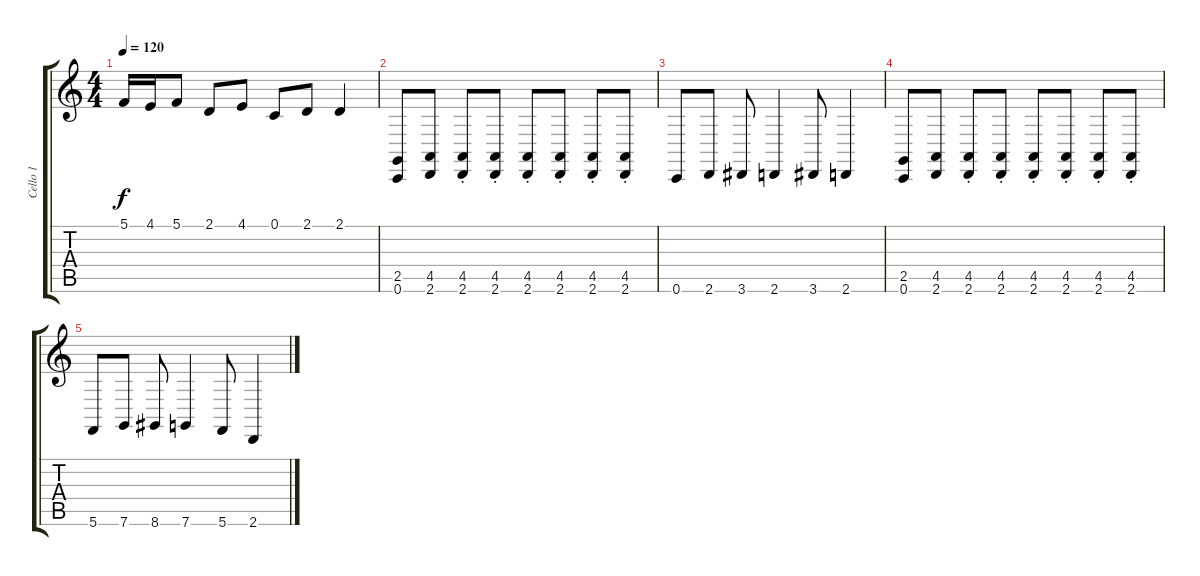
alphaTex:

\track ("Cello 1" "Cello 1") {instrument cello}
\staff {score tabs}
\tuning (C4 G3 Eb3 Bb2 F2 C2) {hide}
\ts (4 4)
\tempo 120
\clef g2
\ks c
5.1.16{dy f} 4.1.16 5.1.8 2.1.8 4.1.8 0.1.8 2.1.8 2.1.4 |
(2.5 0.6).8 (4.5 2.6).8 (4.5{st} 2.6{st}).8 (4.5{st} 2.6{st}).8 (4.5{st} 2.6{st}).8 (4.5{st} 2.6{st}).8 (4.5{st} 2.6{st}).8 (4.5{st} 2.6{st}).8 |
0.6.8 2.6.8 3.6.8 2.6.4 3.6.8 2.6.4 |
(2.5 0.6).8 (4.5 2.6).8 (4.5{st} 2.6{st}).8 (4.5{st} 2.6{st}).8 (4.5{st} 2.6{st}).8 (4.5{st} 2.6{st}).8 (4.5{st} 2.6{st}).8 (4.5{st} 2.6{st}).8 |
5.6.8 7.6.8 8.6.8 7.6.4 5.6.8 2.6.4
